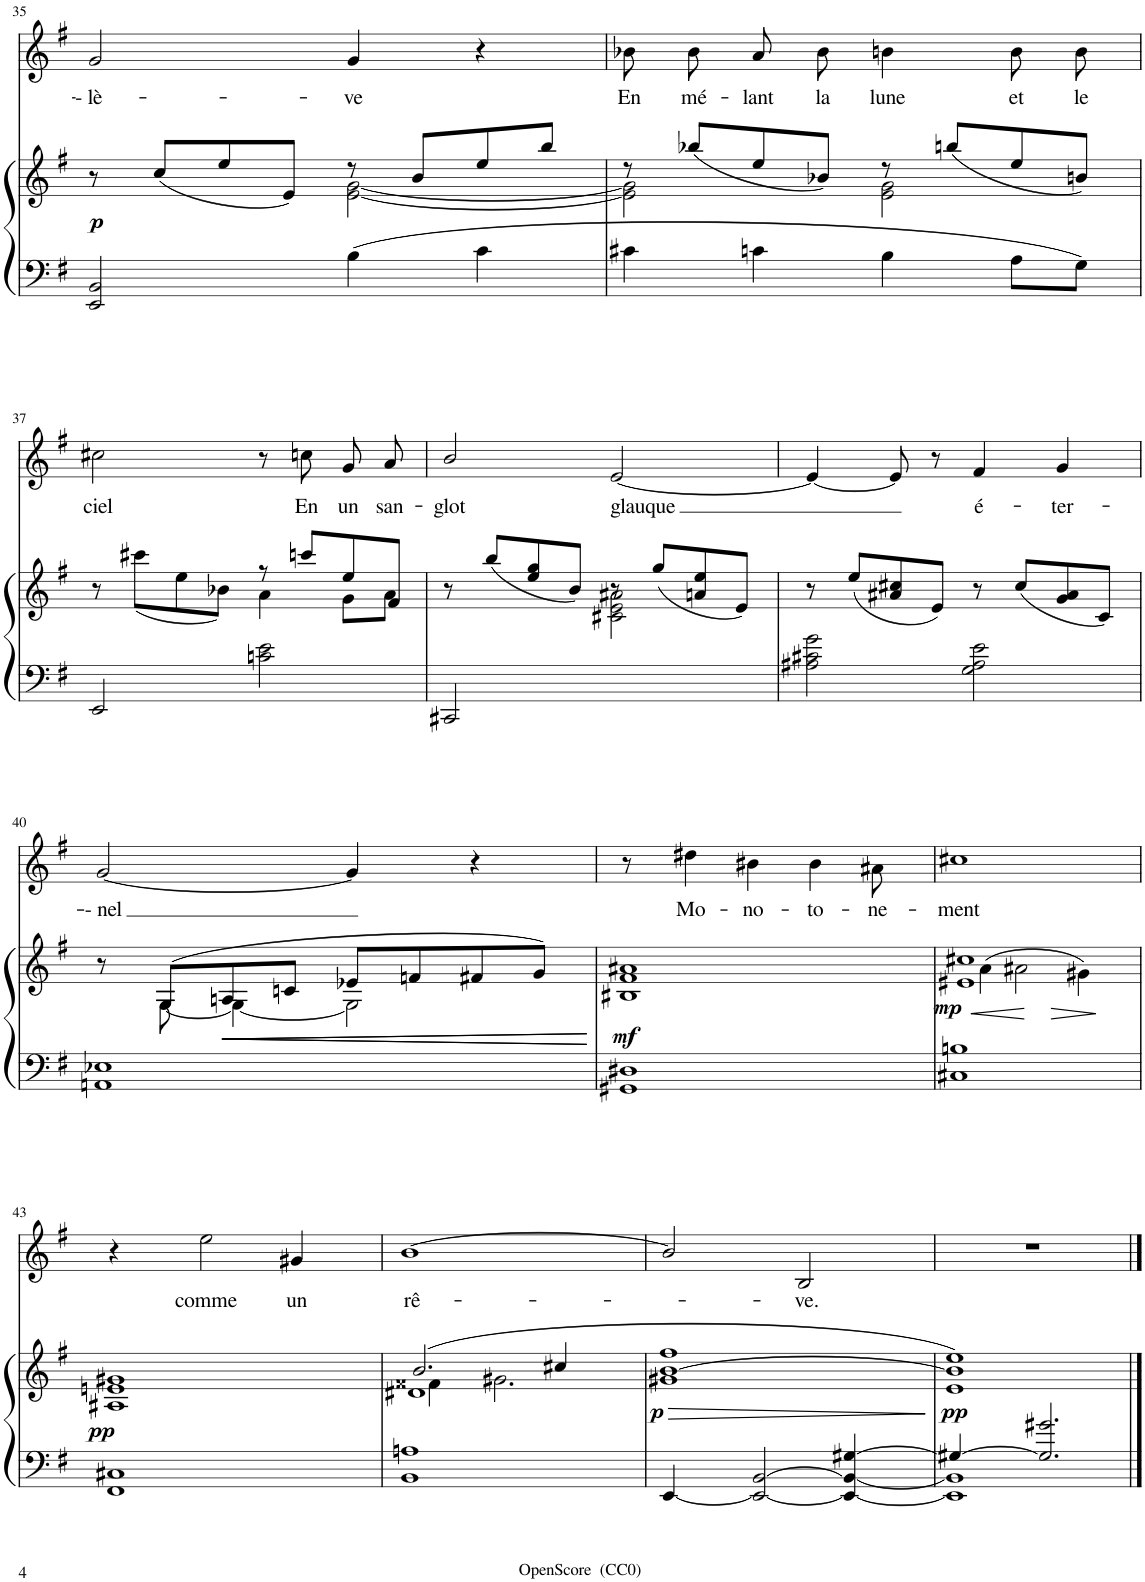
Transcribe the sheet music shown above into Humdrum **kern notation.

**kern	**kern	**dynam	**kern	**text
*part2	*part2	*part2	*part1	*part1
*staff3	*staff2	*staff2/3	*staff1	*staff1
*I"Piano	*	*	*I"Voice	*
*I'Pno	*	*	*	*
!!LO:PB:g=z
*clefF4	*clefG2	*	*clefG2	*
*k[f#]	*k[f#]	*	*k[f#]	*
*M4/4	*M4/4	*	*M4/4	*
=35	=35	=35	=35	=35
*	*^	*	*	*
!	!	!	!LO:DY:b	!	!LO:LY:b
2EE/ 2BB/	8r	2ryy	p	2g/	-- lè-
.	(<8cc/L	.	.	.	.
.	8ee/	.	.	.	.
.	8e/J)	.	.	.	.
!	!	!	!	!	!LO:LY:b
4B\	8r	[2e\ [2g\	.	4g/	-ve
.	8b/L	.	.	.	.
4c\	8ee/	.	.	4r	.
.	8bb/J	.	.	.	.
=36	=36	=36	=36	=36	=36
!	!	!	!	!	!LO:LY:b
4c#X\	8r	2e\] 2g\]	.	8b-X\L	En
!	!	!	!	!	!LO:LY:b
.	(<8bb-X/L	.	.	8b-\J	mé-
!	!	!	!	!	!LO:LY:b
4cn\	8ee/	.	.	8a/L	-lant
!	!	!	!	!	!LO:LY:b
.	8b-X/J)	.	.	8b-/J	la
!	!	!	!	!	!LO:LY:b
4B\	8r	2e\ 2g\	.	4bn\	lune
.	(<8bbn/L	.	.	.	.
!	!	!	!	!	!LO:LY:b
8A\L	8ee/	.	.	8b\L	et
!	!	!	!	!	!LO:LY:b
8G\J	8bn/J)	.	.	8b\J	le
!!LO:LB:g=z
=37	=37	=37	=37	=37	=37
!	!	!	!	!	!LO:LY:b
2EE/	8r	2ryy	.	2cc#X\	ciel
.	(<8ccc#X\L	.	.	.	.
.	8ee\	.	.	.	.
.	8b-X\J)	.	.	.	.
2cn\ 2e\	8r	4a\	.	8r	.
!	!	!	!	!	!LO:LY:b
.	8cccn/L	.	.	8ccn\	En
!	!	!	!	!	!LO:LY:b
.	8ee/	8g\L	.	8g/L	un
!	!	!	!	!	!LO:LY:b
.	8f#/J	8a\J	.	8a/J	san-
=38	=38	=38	=38	=38	=38
!	!	!	!	!	!LO:LY:b
2CC#X/	8r	2ryy	.	2b/	-glot
.	(8bb/L	.	.	.	.
.	8ee/ 8gg/	.	.	.	.
.	8b/J)	.	.	.	.
!	!	!	!	!	!LO:LY:b
2ryy	8r	2c#X\ 2e\ 2a#X\	.	[2e/	glauque
.	(8gg/L	.	.	.	.
.	8an/ 8ee/	.	.	.	.
.	8e/J)	.	.	.	.
*	*v	*v	*	*	*
=39	=39	=39	=39	=39
2A#X\ 2c#X\ 2g\	8r	.	4e/_	.
.	(8ee/L	.	.	.
.	8a#X/ 8cc#X/	.	8e/]	.
.	8e/J)	.	8r	.
!	!	!	!	!LO:LY:b
2G\ 2A#\ 2e\	8r	.	4f#/	é-
.	(8cc#/L	.	.	.
!	!	!	!	!LO:LY:b
.	8g/ 8a#/	.	4g/	-ter-
.	8c/J)	.	.	.
!!LO:LB:g=z
=40	=40	=40	=40	=40
*	*^	*	*	*
!	!	!	!	!	!LO:LY:b
1AAn 1E-X	8r	8ryy	.	[2g/	-- nel
.	(8G/L	[8G\	.	.	.
!	!	!	!LO:HP:b	!	!
.	8An/	4G\_	<	.	.
!	!	!	!LO:HP:b	!	!
.	8cn/J	.	<	.	.
.	8e-X/L	2G\]	.	4g/]	.
.	8fn/	.	.	.	.
.	8f#X/	.	.	4r	.
.	8g/J)	.	.	.	.
*	*v	*v	*	*	*
.	.	[	.	.
=41	=41	=41	=41	=41
!	!	!LO:DY:b	!	!
1GG#X 1D#X	1B#X 1f# 1a#X	mf	8r	.
!	!	!	!	!LO:LY:b
.	.	.	4dd#X\	Mo-
!	!	!	!	!LO:LY:b
.	.	.	4b#X\	-no-
!	!	!	!	!LO:LY:b
.	.	.	4b#\	-to-
!	!	!	!	!LO:LY:b
.	.	.	8a#X\	-ne-
=42	=42	=42	=42	=42
!	!	!LO:HP:b	!	!LO:LY:b
*	*^	*	*	*
!	!	!	!LO:DY:n=1:b	!	!
1C#X 1Bn	1e#X 1cc#X	(>4a\	< mp	1cc#X	-ment
.	.	2a#X\	[	.	.
.	.	4g#X\)	.	.	.
*	*v	*v	*	*	*
.	.	[	.	.
!!LO:LB:g=z
=43	=43	=43	=43	=43
!	!	!LO:DY:b	!	!
1FF# 1C#X	1A#X 1en 1g#X	pp	4r	.
!	!	!	!	!LO:LY:b
.	.	.	2ee\	comme
!	!	!	!	!LO:LY:b
.	.	.	4g#X/	un
=44	=44	=44	=44	=44
*	*^	*	*	*
*	*	*^	*	*	*
!	!	!	!	!	!	!LO:LY:b
1BB 1An	(2.b/	4f##X\	1d#X	.	[1b	rê-
.	.	2.g#X\	.	.	.	.
.	4cc#X/	.	.	.	.	.
*	*v	*v	*v	*	*	*
=45	=45	=45	=45	=45
!	!	!LO:HP:b	!	!
!	!	!LO:DY:n=1:b	!	!
[4EE/	1g#X [1b 1ff#	> p	2b/]	.
2EE/_ [2BB/	.	.	.	.
!	!	!	!	!LO:LY:b
.	.	.	2B/	-ve.
4EE/_ 4BB/_ [4G#X/	.	.	.	.
.	.	]	.	.
=46	=46	=46	=46	=46
*^	*	*	*	*
!	!	!	!LO:DY:b	!	!
4G#X/_	1EE] 1BB]	1e 1b] 1ee)	pp	1r	.
2.G#/] 2.g#X/	.	.	.	.	.
*v	*v	*	*	*	*
==	==	==	==	==
*-	*-	*-	*-	*-
